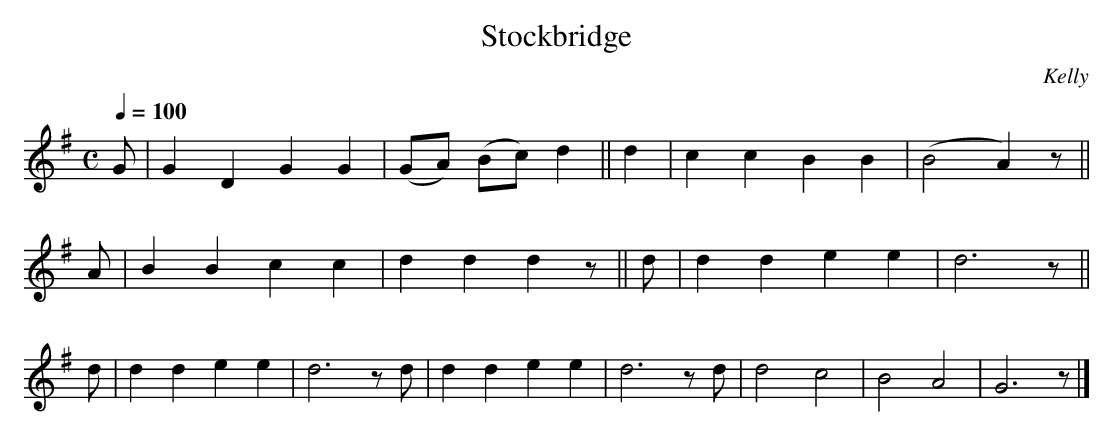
X:1
T:Stockbridge
C:Kelly
M:C
L:1/8
Q:1/4=100
K:G
G|G2D2G2G2|(GA) (Bc) d2||d2|c2c2B2B2|(B4A2)z||
A|B2B2c2c2| d2   d2  d2z||d|d2d2e2e2| d6   z||
d|d2d2e2e2| d6         z  d|d2d2e2e2| d6   zd|d4c4|B4A4|G6z|]
